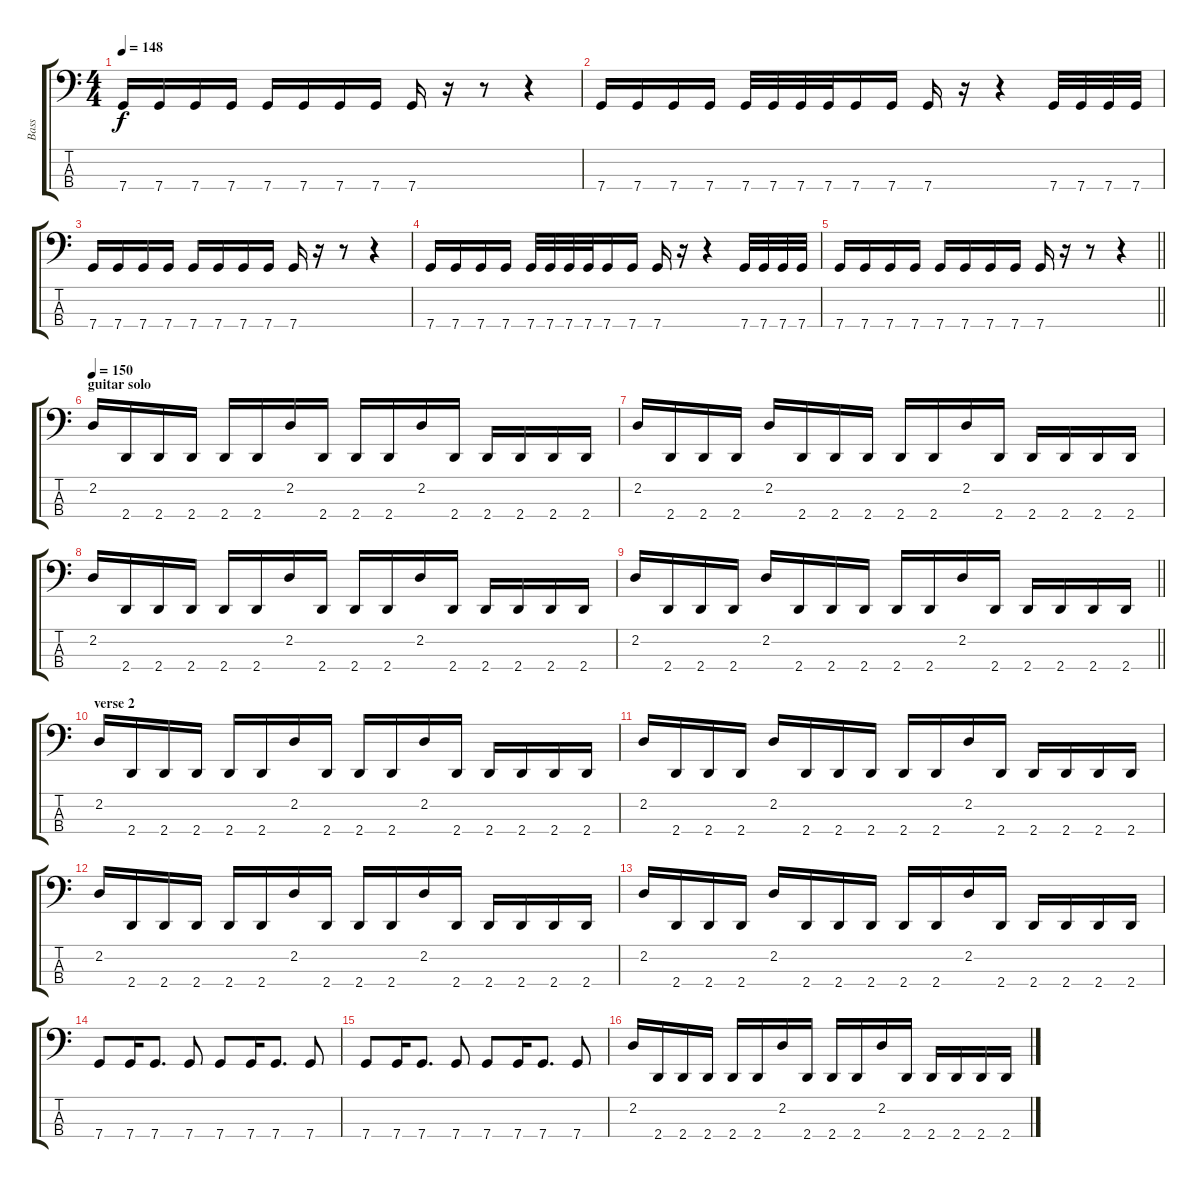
\track ("Bass" "Bass") {instrument electricbassfinger}
\staff {score tabs}
\tuning (F2 C2 G1 C1) {hide}
\ts (4 4)
\tempo 148
\clef f4
\ks c
7.4.16{dy f} 7.4.16 7.4.16 7.4.16 7.4.16 7.4.16 7.4.16 7.4.16 7.4.16 r.16 r.8 r.4 |
7.4.16 7.4.16 7.4.16 7.4.16 7.4.32 7.4.32 7.4.32 7.4.32 7.4.16 7.4.16 7.4.16 r.16 r.4 7.4.32 7.4.32 7.4.32 7.4.32 |
7.4.16 7.4.16 7.4.16 7.4.16 7.4.16 7.4.16 7.4.16 7.4.16 7.4.16 r.16 r.8 r.4 |
7.4.16 7.4.16 7.4.16 7.4.16 7.4.32 7.4.32 7.4.32 7.4.32 7.4.16 7.4.16 7.4.16 r.16 r.4 7.4.32 7.4.32 7.4.32 7.4.32 |
\barLineRight lightlight
7.4.16 7.4.16 7.4.16 7.4.16 7.4.16 7.4.16 7.4.16 7.4.16 7.4.16 r.16 r.8 r.4 |
\section ("" "guitar solo")
\tempo 150
2.2.16 2.4.16 2.4.16 2.4.16 2.4.16 2.4.16 2.2.16 2.4.16 2.4.16 2.4.16 2.2.16 2.4.16 2.4.16 2.4.16 2.4.16 2.4.16 |
2.2.16 2.4.16 2.4.16 2.4.16 2.2.16 2.4.16 2.4.16 2.4.16 2.4.16 2.4.16 2.2.16 2.4.16 2.4.16 2.4.16 2.4.16 2.4.16 |
2.2.16 2.4.16 2.4.16 2.4.16 2.4.16 2.4.16 2.2.16 2.4.16 2.4.16 2.4.16 2.2.16 2.4.16 2.4.16 2.4.16 2.4.16 2.4.16 |
\barLineRight lightlight
2.2.16 2.4.16 2.4.16 2.4.16 2.2.16 2.4.16 2.4.16 2.4.16 2.4.16 2.4.16 2.2.16 2.4.16 2.4.16 2.4.16 2.4.16 2.4.16 |
\section ("" "verse 2")
2.2.16 2.4.16 2.4.16 2.4.16 2.4.16 2.4.16 2.2.16 2.4.16 2.4.16 2.4.16 2.2.16 2.4.16 2.4.16 2.4.16 2.4.16 2.4.16 |
2.2.16 2.4.16 2.4.16 2.4.16 2.2.16 2.4.16 2.4.16 2.4.16 2.4.16 2.4.16 2.2.16 2.4.16 2.4.16 2.4.16 2.4.16 2.4.16 |
2.2.16 2.4.16 2.4.16 2.4.16 2.4.16 2.4.16 2.2.16 2.4.16 2.4.16 2.4.16 2.2.16 2.4.16 2.4.16 2.4.16 2.4.16 2.4.16 |
2.2.16 2.4.16 2.4.16 2.4.16 2.2.16 2.4.16 2.4.16 2.4.16 2.4.16 2.4.16 2.2.16 2.4.16 2.4.16 2.4.16 2.4.16 2.4.16 |
7.4.8 7.4.16 7.4.8{d} 7.4.8 7.4.8 7.4.16 7.4.8{d} 7.4.8 |
7.4.8 7.4.16 7.4.8{d} 7.4.8 7.4.8 7.4.16 7.4.8{d} 7.4.8 |
2.2.16 2.4.16 2.4.16 2.4.16 2.4.16 2.4.16 2.2.16 2.4.16 2.4.16 2.4.16 2.2.16 2.4.16 2.4.16 2.4.16 2.4.16 2.4.16
